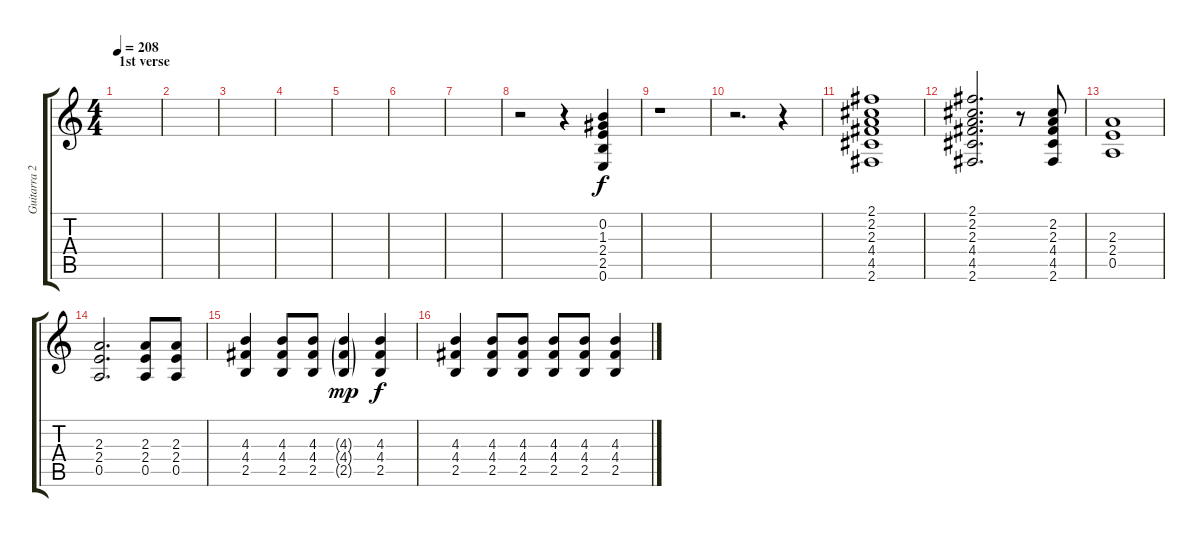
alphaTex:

\track ("Guitarra 2" "Guitarra 2") {instrument distortionguitar}
\staff {score tabs}
\tuning (E4 B3 G3 D3 A2 E2) {hide}
\ts (4 4)
\section ("" "1st verse")
\tempo 208
\clef g2
\ks c
|
|
|
|
|
|
|
r.2 r.4 (0.2 1.3 2.4 2.5 0.6).4 |
r.1 |
r.2{d} r.4 |
(2.1 2.2 2.3 4.4 4.5 2.6).1 |
(2.1 2.2 2.3 4.4 4.5 2.6).2{d} r.8 (2.2 2.3 4.4 4.5 2.6).8 |
(2.3 2.4 0.5).1 |
(2.3 2.4 0.5).2{d} (2.3 2.4 0.5).8 (2.3 2.4 0.5).8 |
(4.3 4.4 2.5).4 (4.3 4.4 2.5).8 (4.3 4.4 2.5).8 (4.3{g} 4.4{g} 2.5{g}).4{dy mp} (4.3 4.4 2.5).4{dy f} |
(4.3 4.4 2.5).4 (4.3 4.4 2.5).8 (4.3 4.4 2.5).8 (4.3 4.4 2.5).8 (4.3 4.4 2.5).8 (4.3 4.4 2.5).4
